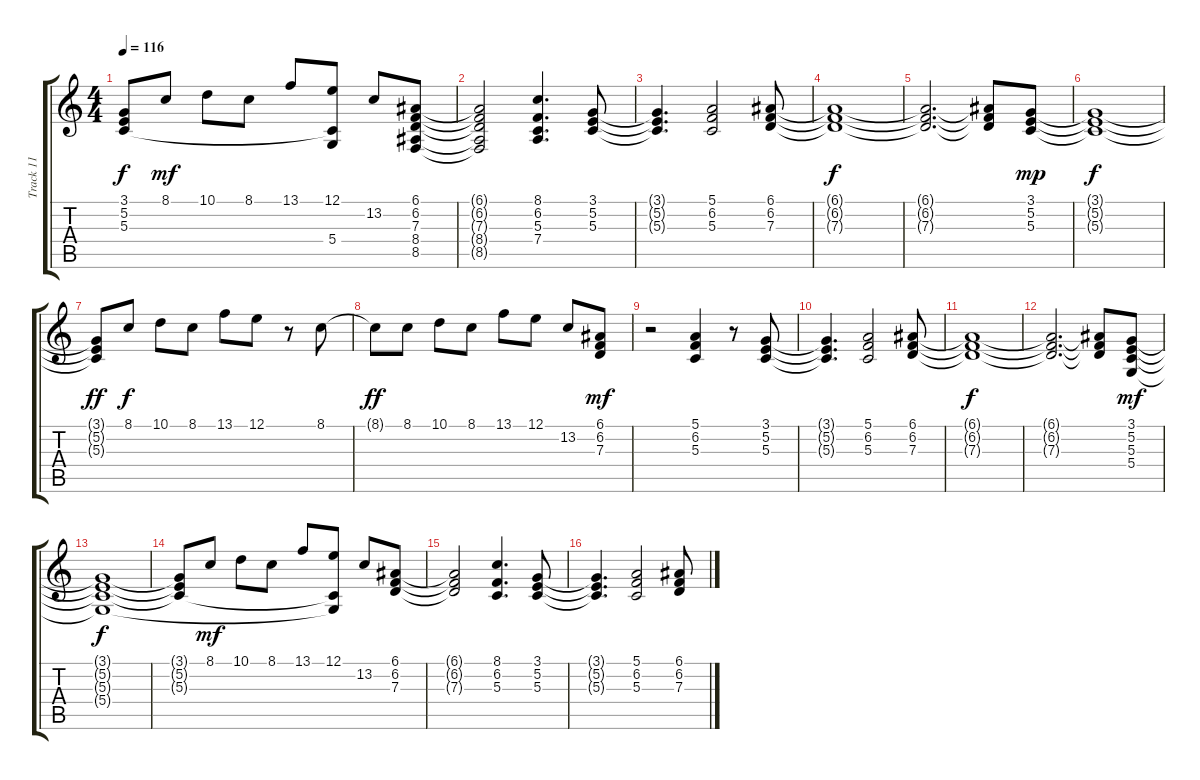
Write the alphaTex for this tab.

\track ("Track 11" "Track 11") {instrument lead2sawtooth}
\staff {score tabs}
\tuning (E4 B3 G3 D3 A2 E2) {hide}
\ts (4 4)
\tempo 116
\clef g2
\ks c
(3.1{t} 5.2{t} 5.3{t}).8{dy f instrument lead2sawtooth} 8.1.8{dy mf} 10.1.8 8.1.8 13.1.8 (12.1 5.3{t} 5.4{t}).8 13.2.8 (6.1 6.2 7.3 8.4 8.5).8 |
(6.1{t} 6.2{t} 7.3{t} 8.4{t} 8.5{t}).2 (8.1 6.2 5.3 7.4).4{d} (3.1 5.2 5.3).8 |
(3.1{t} 5.2{t} 5.3{t}).4{d} (5.1 6.2 5.3).2 (6.1 6.2 7.3).8 |
(6.1{t} 6.2{t} 7.3{t}).1{dy f} |
(6.1{t} 6.2{t} 7.3{t}).2{d} (6.1{t} 6.2{t} 7.3{t}).8 (3.1 5.2 5.3).8{dy mp} |
(3.1{t} 5.2{t} 5.3{t}).1{dy f} |
(3.1{t} 5.2{t} 5.3{t}).8{dy ff instrument lead2sawtooth} 8.1.8{dy f} 10.1.8 8.1.8 13.1.8 12.1.8 r.8 8.1.8 |
8.1{t}.8{dy ff instrument lead2sawtooth} 8.1.8 10.1.8 8.1.8 13.1.8 12.1.8 13.2.8 (6.1 6.2 7.3).8{dy mf} |
r.2 (5.1 6.2 5.3).4 r.8 (3.1 5.2 5.3).8 |
(3.1{t} 5.2{t} 5.3{t}).4{d} (5.1 6.2 5.3).2 (6.1 6.2 7.3).8 |
(6.1{t} 6.2{t} 7.3{t}).1{dy f} |
(6.1{t} 6.2{t} 7.3{t}).2{d} (6.1{t} 6.2{t} 7.3{t}).8 (3.1 5.2 5.3 5.4).8{dy mf} |
(3.1{t} 5.2{t} 5.3{t} 5.4{t}).1{dy f} |
(3.1{t} 5.2{t} 5.3{t}).8{instrument lead2sawtooth} 8.1.8{dy mf} 10.1.8 8.1.8 13.1.8 (12.1 5.3{t} 5.4{t}).8 13.2.8 (6.1 6.2 7.3).8 |
(6.1{t} 6.2{t} 7.3{t}).2 (8.1 6.2 5.3).4{d} (3.1 5.2 5.3).8 |
(3.1{t} 5.2{t} 5.3{t}).4{d} (5.1 6.2 5.3).2 (6.1 6.2 7.3).8
